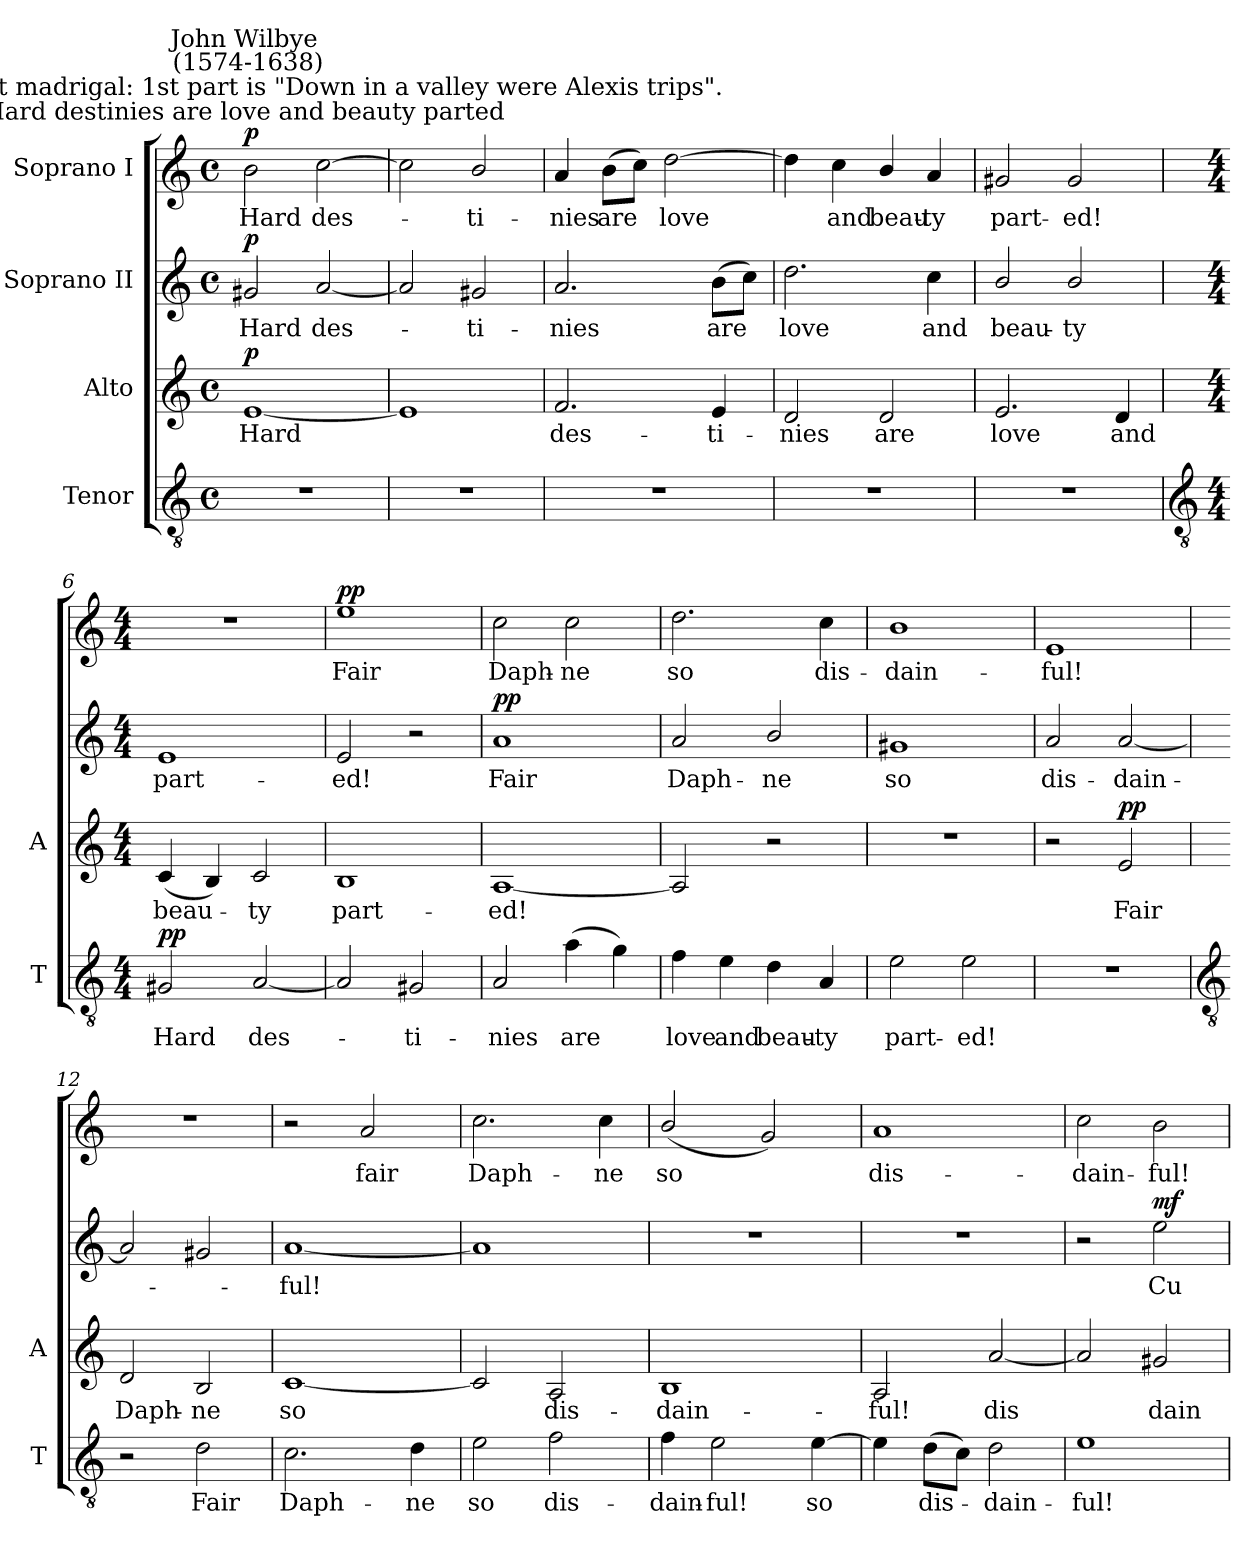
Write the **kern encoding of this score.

**kern	**text	**dynam	**kern	**text	**dynam	**kern	**text	**dynam	**kern	**text	**dynam
*part4	*part4	*part4	*part3	*part3	*part3	*part2	*part2	*part2	*part1	*part1	*part1
*staff4	*staff4	*staff4	*staff3	*staff3	*staff3	*staff2	*staff2	*staff2	*staff1	*staff1	*staff1
*I"Tenor	*	*	*I"Alto	*	*	*I"Soprano II	*	*	*I"Soprano I	*	*
*I'T	*	*	*I'A	*	*	*	*	*	*	*	*
*clefGv2	*	*	*clefG2	*	*	*clefG2	*	*	*clefG2	*	*
*k[]	*	*	*k[]	*	*	*k[]	*	*	*k[]	*	*
*C:	*	*	*C:	*	*	*C:	*	*	*C:	*	*
*M4/4	*	*	*M4/4	*	*	*M4/4	*	*	*M4/4	*	*
*met(c)	*	*	*met(c)	*	*	*met(c)	*	*	*met(c)	*	*
=1	=1	=1	=1	=1	=1	=1	=1	=1	=1	=1	=1
!	!	!	!	!	!	!	!	!	!LO:TX:a:cj:t=Hard destinies are love and beauty parted	!	!
!	!	!	!	!	!	!	!	!	!LO:TX:a:cj:t=2nd part of a 2-part madrigal&colon; 1st part is "Down in a valley were Alexis trips".	!	!
!	!	!	!	!	!	!	!	!	!LO:TX:a:cj:t=John Wilbye\n (1574-1638)	!	!
!	!	!	!	!LO:LY:b	!LO:DY:b	!	!LO:LY:b	!LO:DY:b	!	!LO:LY:b	!LO:DY:b
1r	.	.	[1e	Hard	p	2g#X	Hard	p	2b	Hard	p
!	!	!	!	!	!	!	!LO:LY:b	!	!	!LO:LY:b	!
.	.	.	.	.	.	[2a	des-	.	[2cc	des-	.
=2	=2	=2	=2	=2	=2	=2	=2	=2	=2	=2	=2
1r	.	.	1e]	.	.	2a]	.	.	2cc]	.	.
!	!	!	!	!	!	!	!LO:LY:b	!	!	!LO:LY:b	!
.	.	.	.	.	.	2g#X	ti-	.	2b/	ti-	.
=3	=3	=3	=3	=3	=3	=3	=3	=3	=3	=3	=3
!	!	!	!	!LO:LY:b	!	!	!LO:LY:b	!	!	!LO:LY:b	!
1r	.	.	2.f	des-	.	2.a	-nies	.	4a	-nies	.
!	!	!	!	!	!	!	!	!	!	!LO:LY:b	!
.	.	.	.	.	.	.	.	.	(>8bL	are	.
.	.	.	.	.	.	.	.	.	8ccJ)	.	.
!	!	!	!	!	!	!	!	!	!	!LO:LY:b	!
.	.	.	.	.	.	.	.	.	[2dd	love	.
!	!	!	!	!LO:LY:b	!	!	!LO:LY:b	!	!	!	!
.	.	.	4e	-ti-	.	(>8bL	are	.	.	.	.
.	.	.	.	.	.	8ccJ)	.	.	.	.	.
=4	=4	=4	=4	=4	=4	=4	=4	=4	=4	=4	=4
!	!	!	!	!LO:LY:b	!	!	!LO:LY:b	!	!	!	!
1r	.	.	2d	-nies	.	2.dd	love	.	4dd]	.	.
!	!	!	!	!	!	!	!	!	!	!LO:LY:b	!
.	.	.	.	.	.	.	.	.	4cc	and	.
!	!	!	!	!LO:LY:b	!	!	!	!	!	!LO:LY:b	!
.	.	.	2d	are	.	.	.	.	4b/	beau-	.
!	!	!	!	!	!	!	!LO:LY:b	!	!	!LO:LY:b	!
.	.	.	.	.	.	4cc	and	.	4a	-ty	.
=5	=5	=5	=5	=5	=5	=5	=5	=5	=5	=5	=5
!	!	!	!	!LO:LY:b	!	!	!LO:LY:b	!	!	!LO:LY:b	!
1r	.	.	2.e	love	.	2b/	beau-	.	2g#X	part-	.
!	!	!	!	!	!	!	!LO:LY:b	!	!	!LO:LY:b	!
.	.	.	.	.	.	2b/	-ty	.	2g#	-ed!	.
!	!	!	!	!LO:LY:b	!	!	!	!	!	!	!
.	.	.	4d	and	.	.	.	.	.	.	.
!!LO:LB:g=z
=6	=6	=6	=6	=6	=6	=6	=6	=6	=6	=6	=6
*clefGv2	*	*	*	*	*	*	*	*	*	*	*
*M4/4	*	*	*M4/4	*	*	*M4/4	*	*	*M4/4	*	*
!	!LO:LY:b	!LO:DY:b	!	!LO:LY:b	!	!	!LO:LY:b	!	!	!	!
2G#X	Hard	pp	(<4c/	beau-	.	1e	part-	.	1r	.	.
.	.	.	4B)	.	.	.	.	.	.	.	.
!	!LO:LY:b	!	!	!LO:LY:b	!	!	!	!	!	!	!
[2A/	des-	.	2c/	ty	.	.	.	.	.	.	.
=7	=7	=7	=7	=7	=7	=7	=7	=7	=7	=7	=7
!	!	!	!	!LO:LY:b	!	!	!LO:LY:b	!	!	!LO:LY:b	!LO:DY:b
2A/]	.	.	1B	part-	.	2e	-ed!	.	1ee	Fair	pp
!	!LO:LY:b	!	!	!	!	!	!	!	!	!	!
2G#X	ti-	.	.	.	.	2r	.	.	.	.	.
=8	=8	=8	=8	=8	=8	=8	=8	=8	=8	=8	=8
!	!LO:LY:b	!	!	!LO:LY:b	!	!	!LO:LY:b	!LO:DY:b	!	!LO:LY:b	!
2A	-nies	.	[1A	-ed!	.	1a	Fair	pp	2cc	Daph-	.
!	!LO:LY:b	!	!	!	!	!	!	!	!	!LO:LY:b	!
(>4a	are	.	.	.	.	.	.	.	2cc	-ne	.
4g)	.	.	.	.	.	.	.	.	.	.	.
=9	=9	=9	=9	=9	=9	=9	=9	=9	=9	=9	=9
!	!LO:LY:b	!	!	!	!	!	!LO:LY:b	!	!	!LO:LY:b	!
4f	love	.	2A]	.	.	2a	Daph-	.	2.dd	so	.
!	!LO:LY:b	!	!	!	!	!	!	!	!	!	!
4e	and	.	.	.	.	.	.	.	.	.	.
!	!LO:LY:b	!	!	!	!	!	!LO:LY:b	!	!	!	!
4d	beau-	.	2r	.	.	2b/	-ne	.	.	.	.
!	!LO:LY:b	!	!	!	!	!	!	!	!	!LO:LY:b	!
4A	-ty	.	.	.	.	.	.	.	4cc	dis-	.
=10	=10	=10	=10	=10	=10	=10	=10	=10	=10	=10	=10
!	!LO:LY:b	!	!	!	!	!	!LO:LY:b	!	!	!LO:LY:b	!
2e	part-	.	1r	.	.	1g#X	so	.	1b	-dain-	.
!	!LO:LY:b	!	!	!	!	!	!	!	!	!	!
2e	-ed!	.	.	.	.	.	.	.	.	.	.
=11	=11	=11	=11	=11	=11	=11	=11	=11	=11	=11	=11
!	!	!	!	!	!	!	!LO:LY:b	!	!	!LO:LY:b	!
1r	.	.	2r	.	.	2a	dis-	.	1e	-ful!	.
!	!	!	!	!LO:LY:b	!LO:DY:b	!	!LO:LY:b	!	!	!	!
.	.	.	2e	Fair	pp	[2a	-dain-	.	.	.	.
!!LO:LB:g=z
=12	=12	=12	=12	=12	=12	=12	=12	=12	=12	=12	=12
*clefGv2	*	*	*	*	*	*	*	*	*	*	*
!	!	!	!	!LO:LY:b	!	!	!	!	!	!	!
2r	.	.	2d	Daph-	.	2a]	.	.	1r	.	.
!	!LO:LY:b	!	!	!LO:LY:b	!	!	!	!	!	!	!
2d	Fair	.	2B	-ne	.	2g#X	.	.	.	.	.
=13	=13	=13	=13	=13	=13	=13	=13	=13	=13	=13	=13
!	!LO:LY:b	!	!	!LO:LY:b	!	!	!LO:LY:b	!	!	!	!
2.c	Daph-	.	[1c/	so	.	[1a	ful!	.	2r	.	.
!	!	!	!	!	!	!	!	!	!	!LO:LY:b	!
.	.	.	.	.	.	.	.	.	2a	fair	.
!	!LO:LY:b	!	!	!	!	!	!	!	!	!	!
4d	-ne	.	.	.	.	.	.	.	.	.	.
=14	=14	=14	=14	=14	=14	=14	=14	=14	=14	=14	=14
!	!LO:LY:b	!	!	!	!	!	!	!	!	!LO:LY:b	!
2e	so	.	2c/]	.	.	1a]	.	.	2.cc	Daph-	.
!	!LO:LY:b	!	!	!LO:LY:b	!	!	!	!	!	!	!
2f	dis-	.	2A	dis-	.	.	.	.	.	.	.
!	!	!	!	!	!	!	!	!	!	!LO:LY:b	!
.	.	.	.	.	.	.	.	.	4cc	-ne	.
=15	=15	=15	=15	=15	=15	=15	=15	=15	=15	=15	=15
!	!LO:LY:b	!	!	!LO:LY:b	!	!	!	!	!	!LO:LY:b	!
4f	-dain-	.	1B	-dain-	.	1r	.	.	(<2b/	so	.
!	!LO:LY:b	!	!	!	!	!	!	!	!	!	!
2e	-ful!	.	.	.	.	.	.	.	.	.	.
.	.	.	.	.	.	.	.	.	2g)	.	.
!	!LO:LY:b	!	!	!	!	!	!	!	!	!	!
[4e	so	.	.	.	.	.	.	.	.	.	.
=16	=16	=16	=16	=16	=16	=16	=16	=16	=16	=16	=16
!	!	!	!	!LO:LY:b	!	!	!	!	!	!LO:LY:b	!
4e]	.	.	2A	-ful!	.	1r	.	.	1a	dis-	.
!	!LO:LY:b	!	!	!	!	!	!	!	!	!	!
(>8dL	dis-	.	.	.	.	.	.	.	.	.	.
8cJ)	.	.	.	.	.	.	.	.	.	.	.
!	!LO:LY:b	!	!	!LO:LY:b	!	!	!	!	!	!	!
2d	dain-	.	[2a	dis	.	.	.	.	.	.	.
=17	=17	=17	=17	=17	=17	=17	=17	=17	=17	=17	=17
!	!LO:LY:b	!	!	!	!	!	!	!	!	!LO:LY:b	!
1e	-ful!	.	2a]	.	.	2r	.	.	2cc	-dain-	.
!	!	!	!	!LO:LY:b	!	!	!LO:LY:b	!LO:DY:b	!	!LO:LY:b	!
.	.	.	2g#X	dain-	.	2ee	Cu-	mf	2b	-ful!	.
=	=	=	=	=	=	=	=	=	=	=	=
*-	*-	*-	*-	*-	*-	*-	*-	*-	*-	*-	*-
